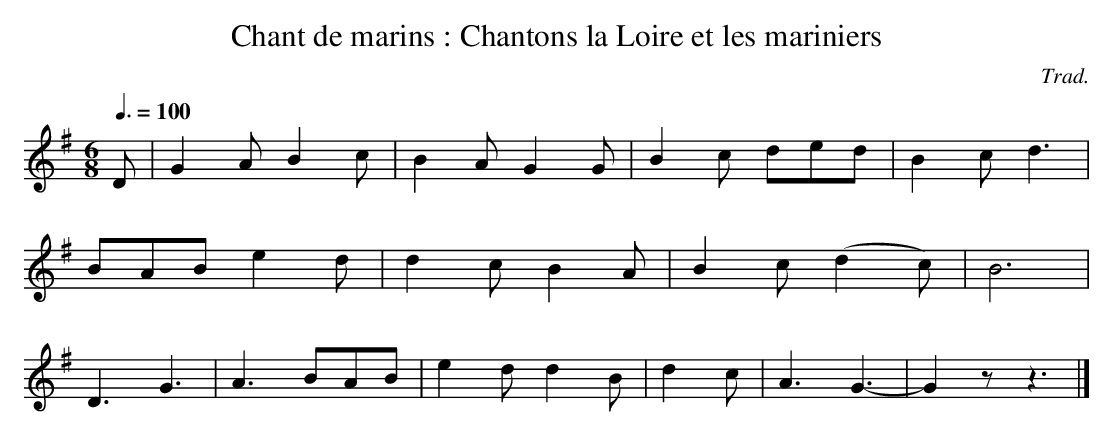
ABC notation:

X:1
T:Chant de marins : Chantons la Loire et les mariniers
C:Trad.
M:6/8
L:1/8
Q:3/8=100
K:G
D | G2 A B2 c | B2 A G2 G | B2 c ded | B2 c d3 |
BAB e2 d | d2 c B2 A | B2 c (d2 c) | B6 |
D3 G3 | A3 BAB | e2 d d2 B | d2 c | A3 G3- | G2 z z3 |]
